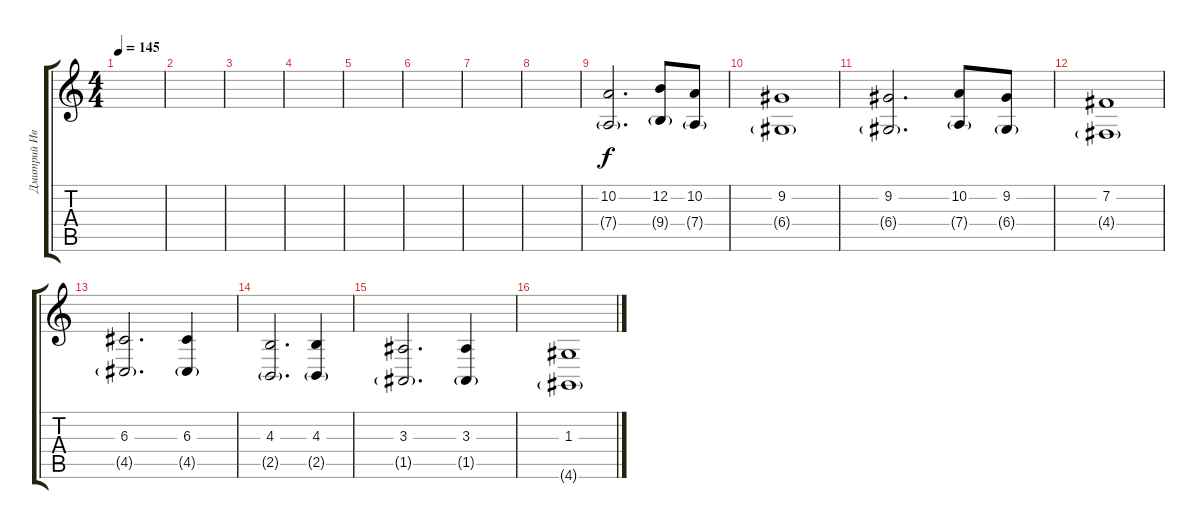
\track ("Дмитрий Иванов" "Дмитрий Ив") {instrument synthstrings1}
\staff {score tabs}
\tuning (E4 B3 G3 D3 A2 E2) {hide}
\ts (4 4)
\tempo 145
\clef g2
\ks c
|
|
|
|
|
|
|
|
(10.2 7.4{g}).2{d} (12.2 9.4{g}).8 (10.2 7.4{g}).8 |
(9.2 6.4{g}).1 |
(9.2 6.4{g}).2{d} (10.2 7.4{g}).8 (9.2 6.4{g}).8 |
(7.2 4.4{g}).1 |
(6.3 4.5{g}).2{d} (6.3 4.5{g}).4 |
(4.3 2.5{g}).2{d} (4.3 2.5{g}).4 |
(3.3 1.5{g}).2{d} (3.3 1.5{g}).4 |
(1.3 4.6{g}).1
